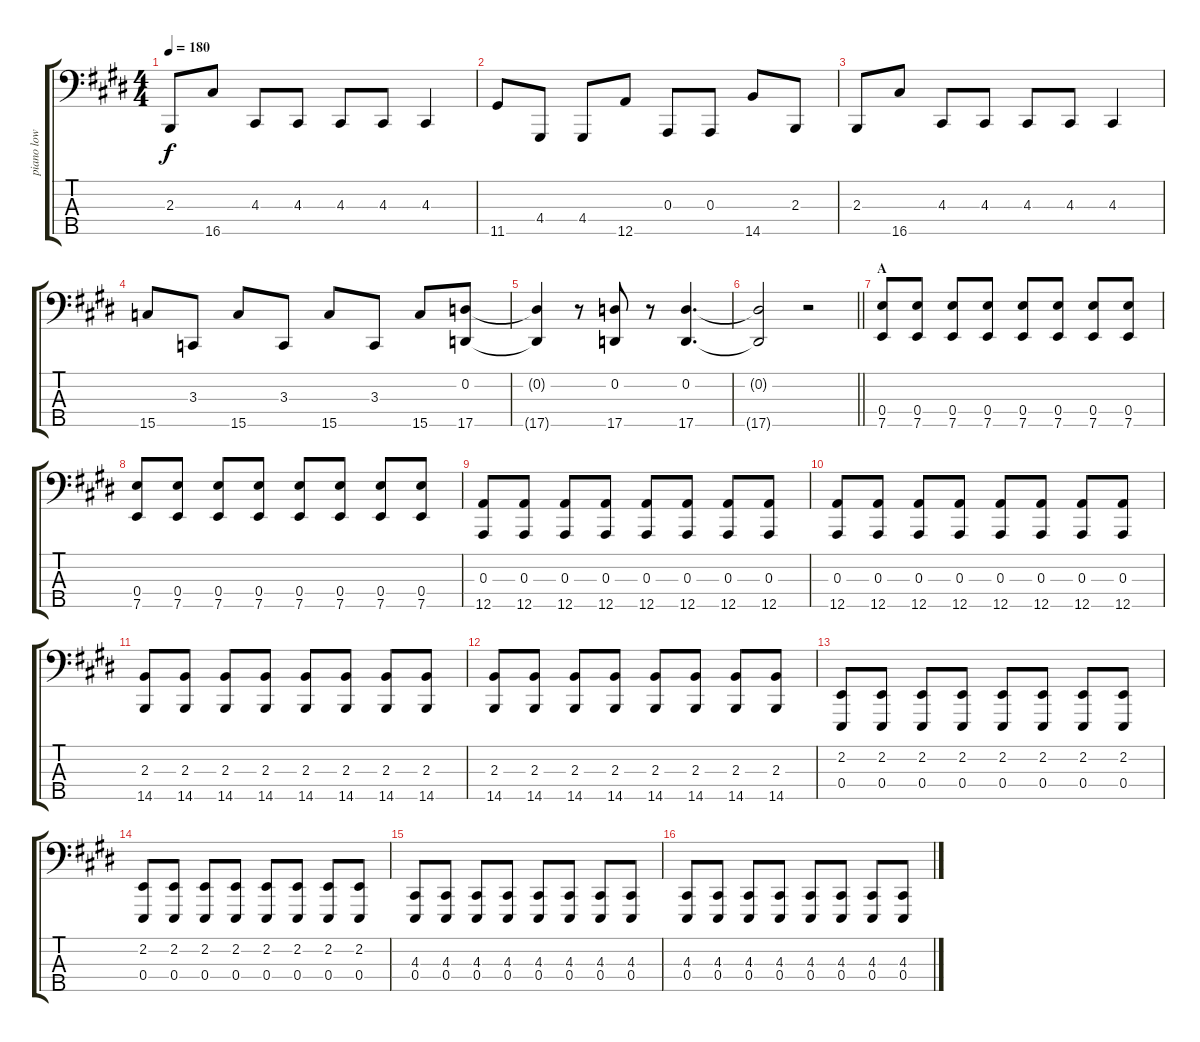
\track ("piano low" "piano low") {instrument electricgrandpiano}
\staff {score tabs}
\tuning (G2 D2 A1 E1 A-1) {hide}
\ts (4 4)
\tempo 180
\clef f4
\ks e
2.3.8{dy f} 16.5.8 4.3.8 4.3.8 4.3.8 4.3.8 4.3.4 |
11.5.8 4.4.8 4.4.8 12.5.8 0.3.8 0.3.8 14.5.8 2.3.8 |
2.3.8 16.5.8 4.3.8 4.3.8 4.3.8 4.3.8 4.3.4 |
15.5.8 3.3.8 15.5.8 3.3.8 15.5.8 3.3.8 15.5.8 (0.2 17.5).8 |
(0.2{t} 17.5{t}).4 r.8 (0.2 17.5).8 r.8 (0.2 17.5).4{d} |
\barLineRight lightlight
(0.2{t} 17.5{t}).2 r.2 |
\section ("" "A")
(0.4 7.5).8{ot 8vb} (0.4 7.5).8{ot 8vb} (0.4 7.5).8{ot 8vb} (0.4 7.5).8{ot 8vb} (0.4 7.5).8{ot 8vb} (0.4 7.5).8{ot 8vb} (0.4 7.5).8{ot 8vb} (0.4 7.5).8{ot 8vb} |
(0.4 7.5).8{ot 8vb} (0.4 7.5).8{ot 8vb} (0.4 7.5).8{ot 8vb} (0.4 7.5).8{ot 8vb} (0.4 7.5).8{ot 8vb} (0.4 7.5).8{ot 8vb} (0.4 7.5).8{ot 8vb} (0.4 7.5).8{ot 8vb} |
(0.3 12.5).8 (0.3 12.5).8 (0.3 12.5).8 (0.3 12.5).8 (0.3 12.5).8 (0.3 12.5).8 (0.3 12.5).8 (0.3 12.5).8 |
(0.3 12.5).8 (0.3 12.5).8 (0.3 12.5).8 (0.3 12.5).8 (0.3 12.5).8 (0.3 12.5).8 (0.3 12.5).8 (0.3 12.5).8 |
(2.3 14.5).8 (2.3 14.5).8 (2.3 14.5).8 (2.3 14.5).8 (2.3 14.5).8 (2.3 14.5).8 (2.3 14.5).8 (2.3 14.5).8 |
(2.3 14.5).8 (2.3 14.5).8 (2.3 14.5).8 (2.3 14.5).8 (2.3 14.5).8 (2.3 14.5).8 (2.3 14.5).8 (2.3 14.5).8 |
(2.2 0.4).8 (2.2 0.4).8 (2.2 0.4).8 (2.2 0.4).8 (2.2 0.4).8 (2.2 0.4).8 (2.2 0.4).8 (2.2 0.4).8 |
(2.2 0.4).8 (2.2 0.4).8 (2.2 0.4).8 (2.2 0.4).8 (2.2 0.4).8 (2.2 0.4).8 (2.2 0.4).8 (2.2 0.4).8 |
(4.3 0.4).8 (4.3 0.4).8 (4.3 0.4).8 (4.3 0.4).8 (4.3 0.4).8 (4.3 0.4).8 (4.3 0.4).8 (4.3 0.4).8 |
(4.3 0.4).8 (4.3 0.4).8 (4.3 0.4).8 (4.3 0.4).8 (4.3 0.4).8 (4.3 0.4).8 (4.3 0.4).8 (4.3 0.4).8
